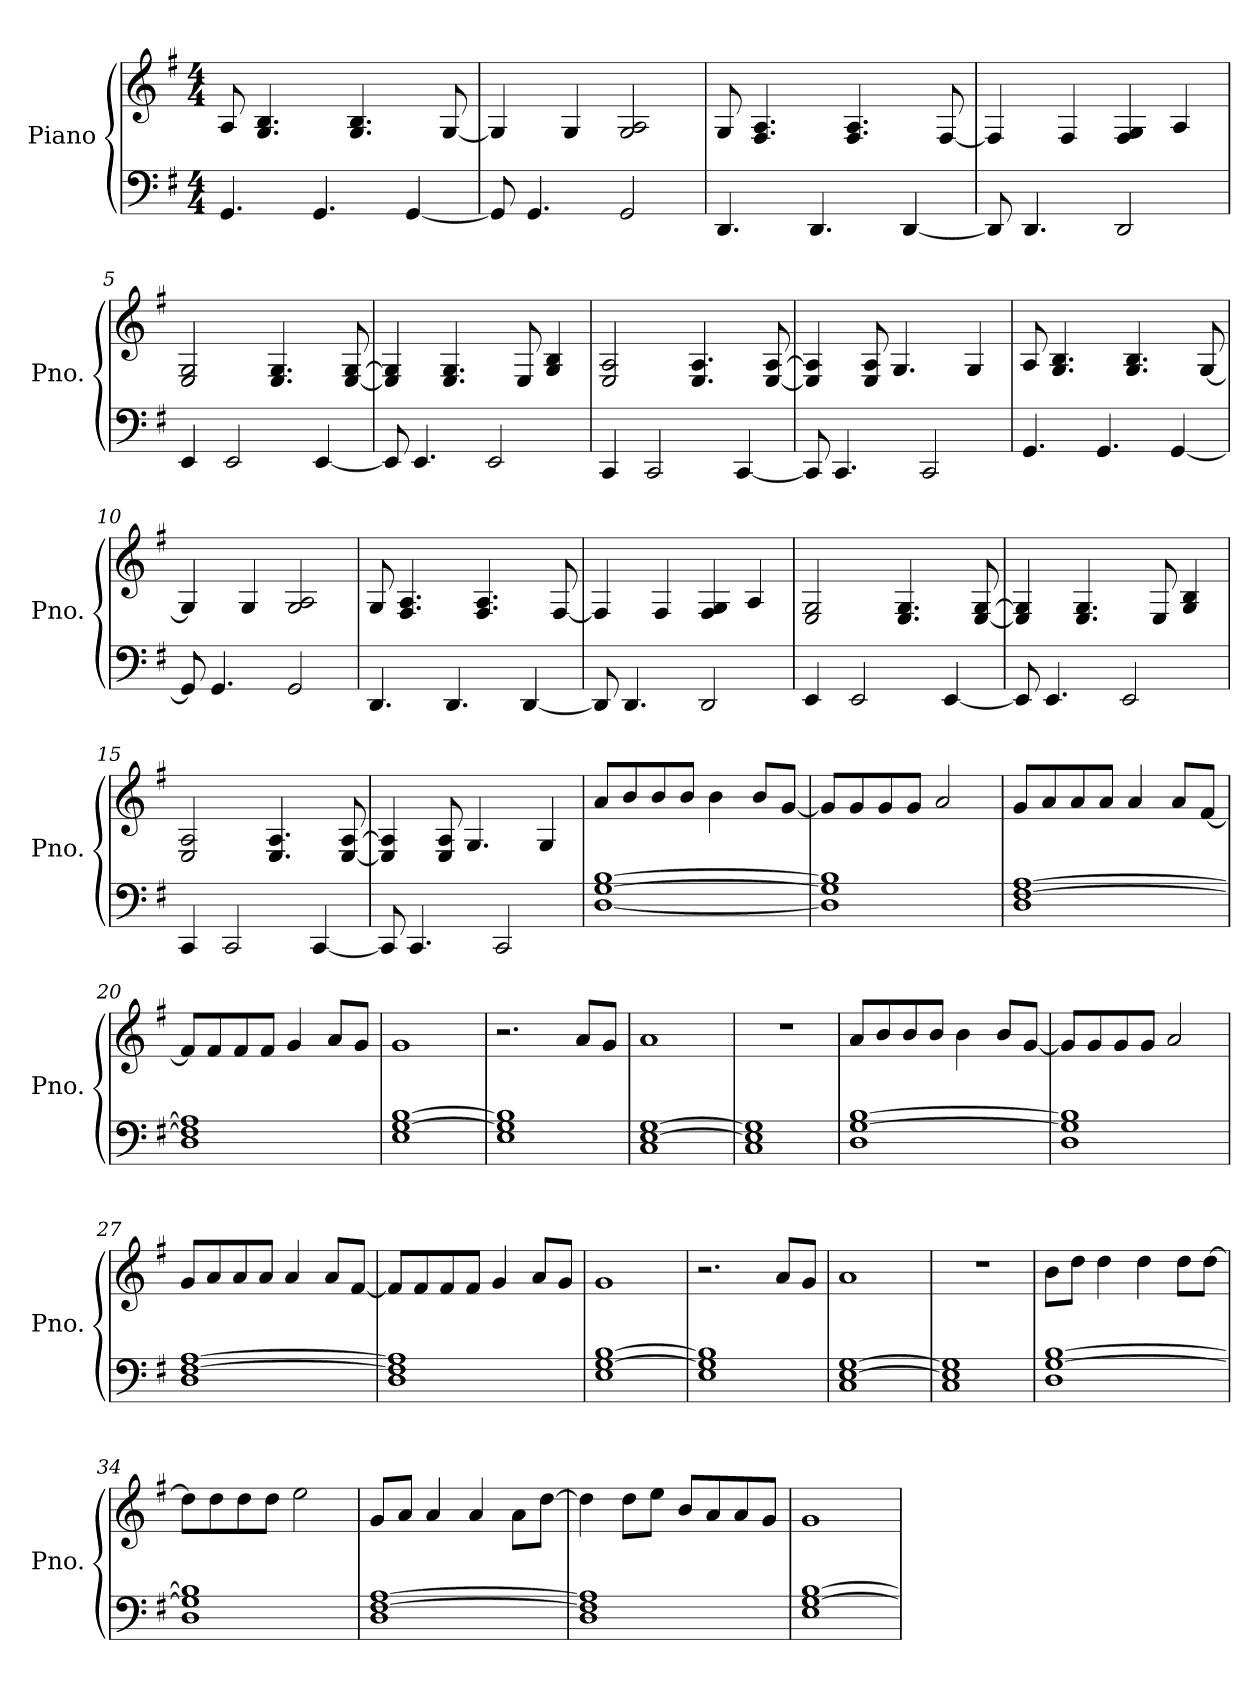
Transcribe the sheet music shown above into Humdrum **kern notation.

**kern	**kern
*part1	*part1
*staff2	*staff1
*I"Piano	*
*I'Pno.	*
*clefF4	*clefG2
*k[f#]	*k[f#]
*M4/4	*M4/4
*MM164	*MM164
=1	=1
4.GG/	8A/
.	4.G/ 4.B/
4.GG/	.
.	4.G/ 4.B/
[4GG/	.
.	[8G/
=2	=2
8GG/]	4G/]
4.GG/	.
.	4G/
2GG/	2G/ 2A/
=3	=3
4.DD/	8G/
.	4.F#/ 4.A/
4.DD/	.
.	4.F#/ 4.A/
[4DD/	.
.	[8F#/
=4	=4
8DD/]	4F#/]
4.DD/	.
.	4F#/
2DD/	4F#/ 4G/
.	4A/
=5	=5
4EE/	2E/ 2G/
2EE/	.
.	4.E/ 4.G/
[4EE/	.
.	[8E/ [8G/
=6	=6
8EE/]	4E/] 4G/]
4.EE/	.
.	4.E/ 4.G/
2EE/	.
.	8E/
.	4G/ 4B/
!!LO:LB:g=z
=7	=7
4CC/	2E/ 2A/
2CC/	.
.	4.E/ 4.A/
[4CC/	.
.	[8E/ [8A/
=8	=8
8CC/]	4E/] 4A/]
4.CC/	.
.	8E/ 8A/
.	4.G/
2CC/	.
.	4G/
=9	=9
4.GG/	8A/
.	4.G/ 4.B/
4.GG/	.
.	4.G/ 4.B/
[4GG/	.
.	[8G/
=10	=10
8GG/]	4G/]
4.GG/	.
.	4G/
2GG/	2G/ 2A/
=11	=11
4.DD/	8G/
.	4.F#/ 4.A/
4.DD/	.
.	4.F#/ 4.A/
[4DD/	.
.	[8F#/
=12	=12
8DD/]	4F#/]
4.DD/	.
.	4F#/
2DD/	4F#/ 4G/
.	4A/
!!LO:LB:g=z
=13	=13
4EE/	2E/ 2G/
2EE/	.
.	4.E/ 4.G/
[4EE/	.
.	[8E/ [8G/
=14	=14
8EE/]	4E/] 4G/]
4.EE/	.
.	4.E/ 4.G/
2EE/	.
.	8E/
.	4G/ 4B/
=15	=15
4CC/	2E/ 2A/
2CC/	.
.	4.E/ 4.A/
[4CC/	.
.	[8E/ [8A/
=16	=16
8CC/]	4E/] 4A/]
4.CC/	.
.	8E/ 8A/
.	4.G/
2CC/	.
.	4G/
=17	=17
[1D [1G [1B	8a/L
.	8b/
.	8b/
.	8b/J
.	4b\
.	8b/L
.	[8g/J
=18	=18
1D] 1G] 1B]	8g/L]
.	8g/
.	8g/
.	8g/J
.	2a/
!!LO:LB:g=z
=19	=19
1D [1F# [1A	8g/L
.	8a/
.	8a/
.	8a/J
.	4a/
.	8a/L
.	[8f#/J
=20	=20
1D 1F#] 1A]	8f#/L]
.	8f#/
.	8f#/
.	8f#/J
.	4g/
.	8a/L
.	8g/J
=21	=21
1E [1G [1B	1g
=22	=22
1E 1G] 1B]	2.r
.	8a/L
.	8g/J
=23	=23
1C [1E [1G	1a
=24	=24
1C 1E] 1G]	1r
=25	=25
1D [1G [1B	8a/L
.	8b/
.	8b/
.	8b/J
.	4b\
.	8b/L
.	[8g/J
=26	=26
1D 1G] 1B]	8g/L]
.	8g/
.	8g/
.	8g/J
.	2a/
!!LO:LB:g=z
=27	=27
1D [1F# [1A	8g/L
.	8a/
.	8a/
.	8a/J
.	4a/
.	8a/L
.	[8f#/J
=28	=28
1D 1F#] 1A]	8f#/L]
.	8f#/
.	8f#/
.	8f#/J
.	4g/
.	8a/L
.	8g/J
=29	=29
1E [1G [1B	1g
=30	=30
1E 1G] 1B]	2.r
.	8a/L
.	8g/J
=31	=31
1C [1E [1G	1a
=32	=32
1C 1E] 1G]	1r
=33	=33
1D [1G [1B	8b\L
.	8dd\J
.	4dd\
.	4dd\
.	8dd\L
.	[8dd\J
=34	=34
1D 1G] 1B]	8dd\L]
.	8dd\
.	8dd\
.	8dd\J
.	2ee\
=35	=35
1D [1F# [1A	8g/L
.	8a/J
.	4a/
.	4a/
.	8a\L
.	[8dd\J
!!LO:PB:g=z
=36	=36
1D 1F#] 1A]	4dd\]
.	8dd\L
.	8ee\J
.	8b/L
.	8a/
.	8a/
.	8g/J
=37	=37
1E [1G [1B	1g
=	=
*-	*-
